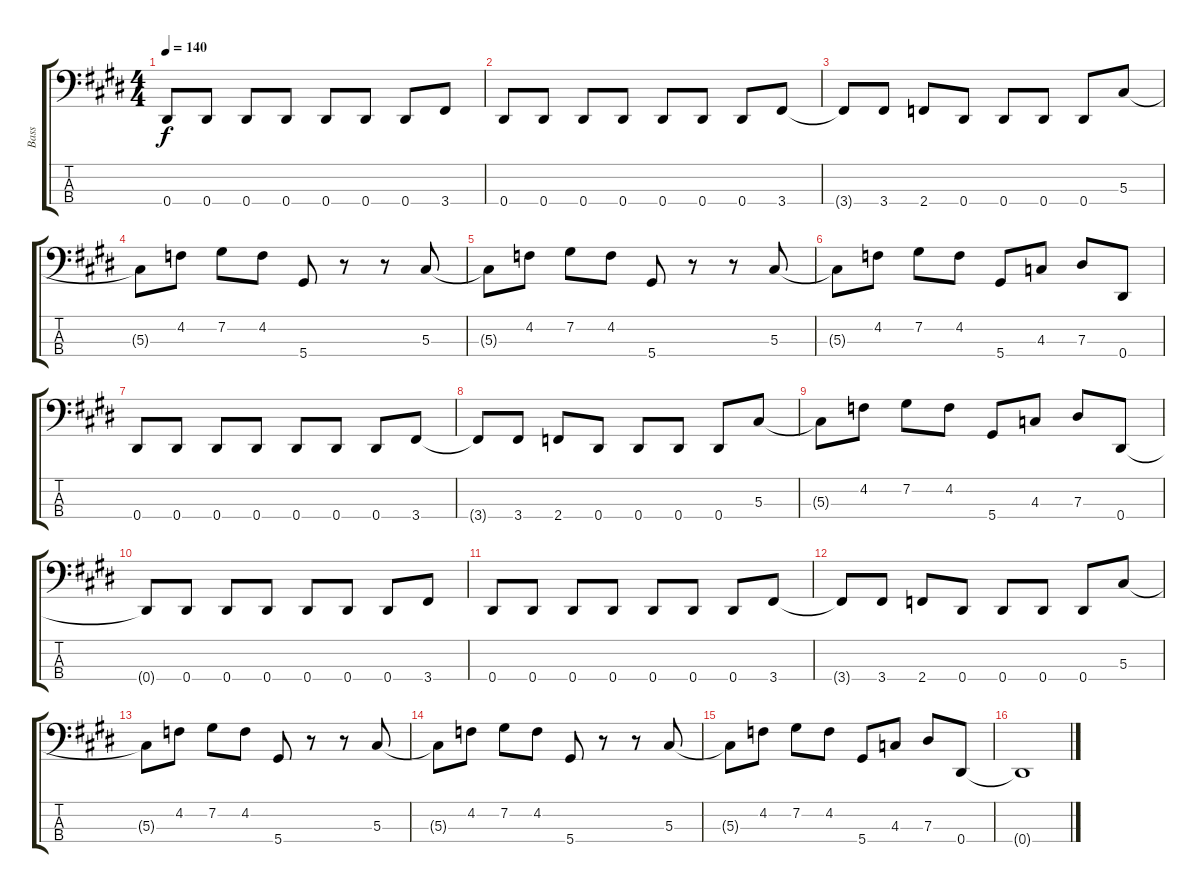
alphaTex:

\track ("Bass" "Bass") {instrument electricbasspick}
\staff {score tabs}
\tuning (Gb2 Db2 Ab1 Eb1) {hide}
\ts (4 4)
\tempo 140
\clef f4
\ks e
0.4{t}.8{dy f} 0.4.8 0.4.8 0.4.8 0.4.8 0.4.8 0.4.8 3.4.8 |
0.4.8 0.4.8 0.4.8 0.4.8 0.4.8 0.4.8 0.4.8 3.4.8 |
3.4{t}.8 3.4.8 2.4.8 0.4.8 0.4.8 0.4.8 0.4.8 5.3.8 |
5.3{t}.8 4.2.8 7.2.8 4.2.8 5.4.8 r.8 r.8 5.3.8 |
5.3{t}.8 4.2.8 7.2.8 4.2.8 5.4.8 r.8 r.8 5.3.8 |
5.3{t}.8 4.2.8 7.2.8 4.2.8 5.4.8 4.3.8 7.3.8 0.4.8 |
0.4.8 0.4.8 0.4.8 0.4.8 0.4.8 0.4.8 0.4.8 3.4.8 |
3.4{t}.8 3.4.8 2.4.8 0.4.8 0.4.8 0.4.8 0.4.8 5.3.8 |
5.3{t}.8 4.2.8 7.2.8 4.2.8 5.4.8 4.3.8 7.3.8 0.4.8 |
0.4{t}.8 0.4.8 0.4.8 0.4.8 0.4.8 0.4.8 0.4.8 3.4.8 |
0.4.8 0.4.8 0.4.8 0.4.8 0.4.8 0.4.8 0.4.8 3.4.8 |
3.4{t}.8 3.4.8 2.4.8 0.4.8 0.4.8 0.4.8 0.4.8 5.3.8 |
5.3{t}.8 4.2.8 7.2.8 4.2.8 5.4.8 r.8 r.8 5.3.8 |
5.3{t}.8 4.2.8 7.2.8 4.2.8 5.4.8 r.8 r.8 5.3.8 |
5.3{t}.8 4.2.8 7.2.8 4.2.8 5.4.8 4.3.8 7.3.8 0.4.8 |
0.4{t}.1
